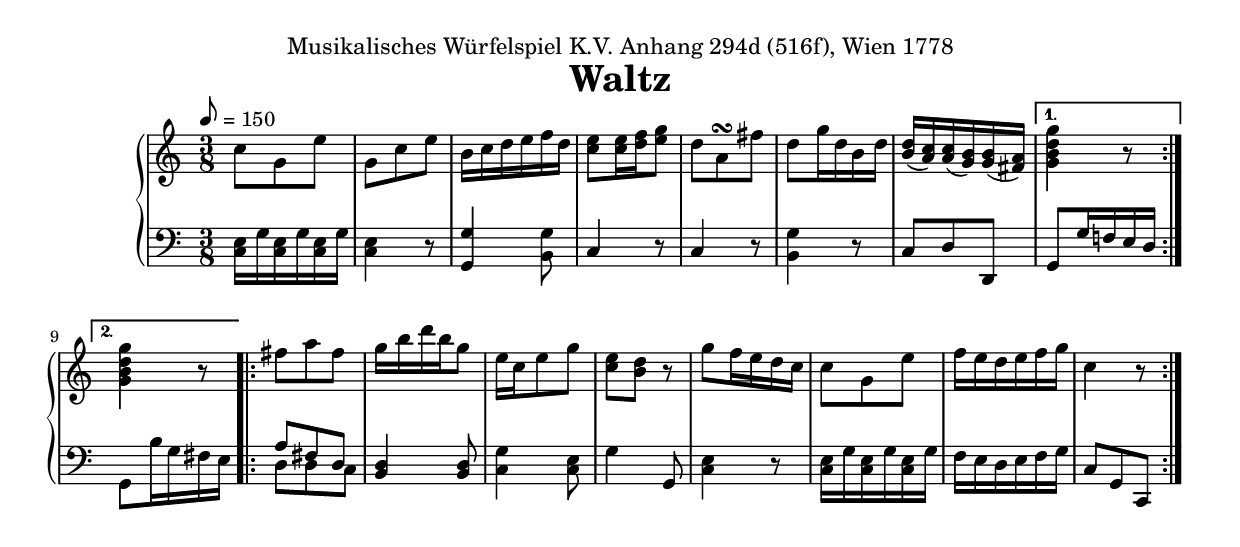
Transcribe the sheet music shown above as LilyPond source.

\version "2.14.2"
\pointAndClickOff

\header {
  dedication = "Musikalisches Würfelspiel K.V. Anhang 294d (516f), Wien 1778"
  title = "Waltz"
}

\paper {
  #(set-paper-size "a4")
  top-margin = 2\cm
}

%DICE: 10, 3, 8, 8, 6, 8, 4, 9, 4, 7, 10, 2, 8, 10, 7, 10
%TABLE DE MUSIQUE: 98, 6, 171, 53, 80, 133, 110, 94, 66, 71, 19, 9, 43, 38, 23, 8
DiceWaltz = {
  \new PianoStaff <<
    \new Staff = "RH acoustic grand" {
      \clef treble
      \time 3/8
      \key c \major
      {\tempo 8=150}
       \repeat volta 2 {
        c''8 g' e'' |
        g'8 c'' e'' |
        b'16 c'' d'' e'' f'' d'' |
        <c'' e''>8 <c'' e''>16 <d'' f''> <e'' g''>8 |
        d''8 a'\turn fis'' |
        d''8 g''16 d'' b' d'' |
        <b' d''>16( <a' c''>) <a' c''>( <g' b'>) <g' b'>( <fis' a'>) |
      }
      \alternative {
        { <g' b' d'' g''>4 r8 } { <g' b' d'' g''>4 r8 }
      }

      \repeat volta 2 {
        fis''8  a'' fis'' |
        g''16 b'' d''' b'' g''8 |
        e''16 c'' e''8 g'' |
        <c'' e''>8 <b' d''> r |
        g''8 f''16 e'' d'' c'' |
        c''8 g' e'' |
        f''16 e'' d'' e'' f'' g'' |
        c''4 r8 |
      }
    }

    \new Staff = "LH acoustic grand" {
      \clef treble
      \clef bass
      \time 3/8
      \key c \major
      \repeat volta 2 {
        <c e>16 g <c e> g <c e> g |
        <c e>4 r8 |
        <g, g>4 <b, g>8 |
        c4 r8 |
        c4 r8 |
        <b, g>4 r8 |
        c8 d d, |
      }
      \alternative {
        { g,8 g16 f! e d } { g,8 b16 g fis e }
      }

      \repeat volta 2 {
        << { a8 fis d } \\ { d8 d c } >> |
        <b, d>4 <b, d>8  |
        <c g>4 <c e>8 |
        g4 g,8 |
        <c e>4 r8 |
        <c e>16 g <c e> g <c e> g |
        f16 e d e f g |
        c8 g, c, |
      }
    }
  >>
}

\score {
  \DiceWaltz
  \layout {#(layout-set-staff-size 18)}
}

\include "articulate.ly"
\score {
  \unfoldRepeats \articulate <<
    \DiceWaltz
  >>
  \midi {}
}

